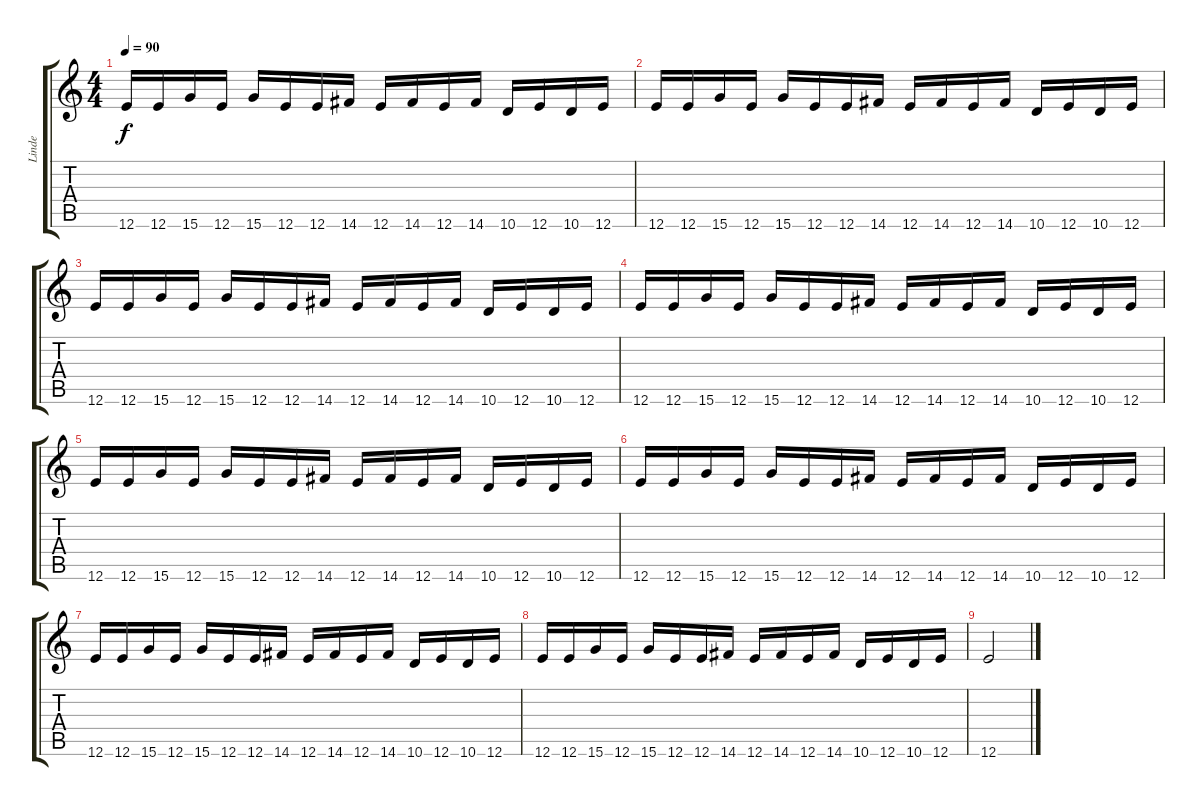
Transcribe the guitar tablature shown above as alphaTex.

\track ("Linde" "Linde") {instrument distortionguitar}
\staff {score tabs}
\tuning (E4 B3 G3 D3 A2 E2) {hide}
\ts (4 4)
\tempo 90
\clef g2
\ks c
12.6.16{dy f} 12.6.16 15.6.16 12.6.16 15.6.16 12.6.16 12.6.16 14.6.16 12.6.16 14.6.16 12.6.16 14.6.16 10.6.16 12.6.16 10.6.16 12.6.16 |
12.6.16 12.6.16 15.6.16 12.6.16 15.6.16 12.6.16 12.6.16 14.6.16 12.6.16 14.6.16 12.6.16 14.6.16 10.6.16 12.6.16 10.6.16 12.6.16 |
12.6.16 12.6.16 15.6.16 12.6.16 15.6.16 12.6.16 12.6.16 14.6.16 12.6.16 14.6.16 12.6.16 14.6.16 10.6.16 12.6.16 10.6.16 12.6.16 |
12.6.16 12.6.16 15.6.16 12.6.16 15.6.16 12.6.16 12.6.16 14.6.16 12.6.16 14.6.16 12.6.16 14.6.16 10.6.16 12.6.16 10.6.16 12.6.16 |
12.6.16 12.6.16 15.6.16 12.6.16 15.6.16 12.6.16 12.6.16 14.6.16 12.6.16 14.6.16 12.6.16 14.6.16 10.6.16 12.6.16 10.6.16 12.6.16 |
12.6.16 12.6.16 15.6.16 12.6.16 15.6.16 12.6.16 12.6.16 14.6.16 12.6.16 14.6.16 12.6.16 14.6.16 10.6.16 12.6.16 10.6.16 12.6.16 |
12.6.16 12.6.16 15.6.16 12.6.16 15.6.16 12.6.16 12.6.16 14.6.16 12.6.16 14.6.16 12.6.16 14.6.16 10.6.16 12.6.16 10.6.16 12.6.16 |
12.6.16 12.6.16 15.6.16 12.6.16 15.6.16 12.6.16 12.6.16 14.6.16 12.6.16 14.6.16 12.6.16 14.6.16 10.6.16 12.6.16 10.6.16 12.6.16 |
12.6.2
